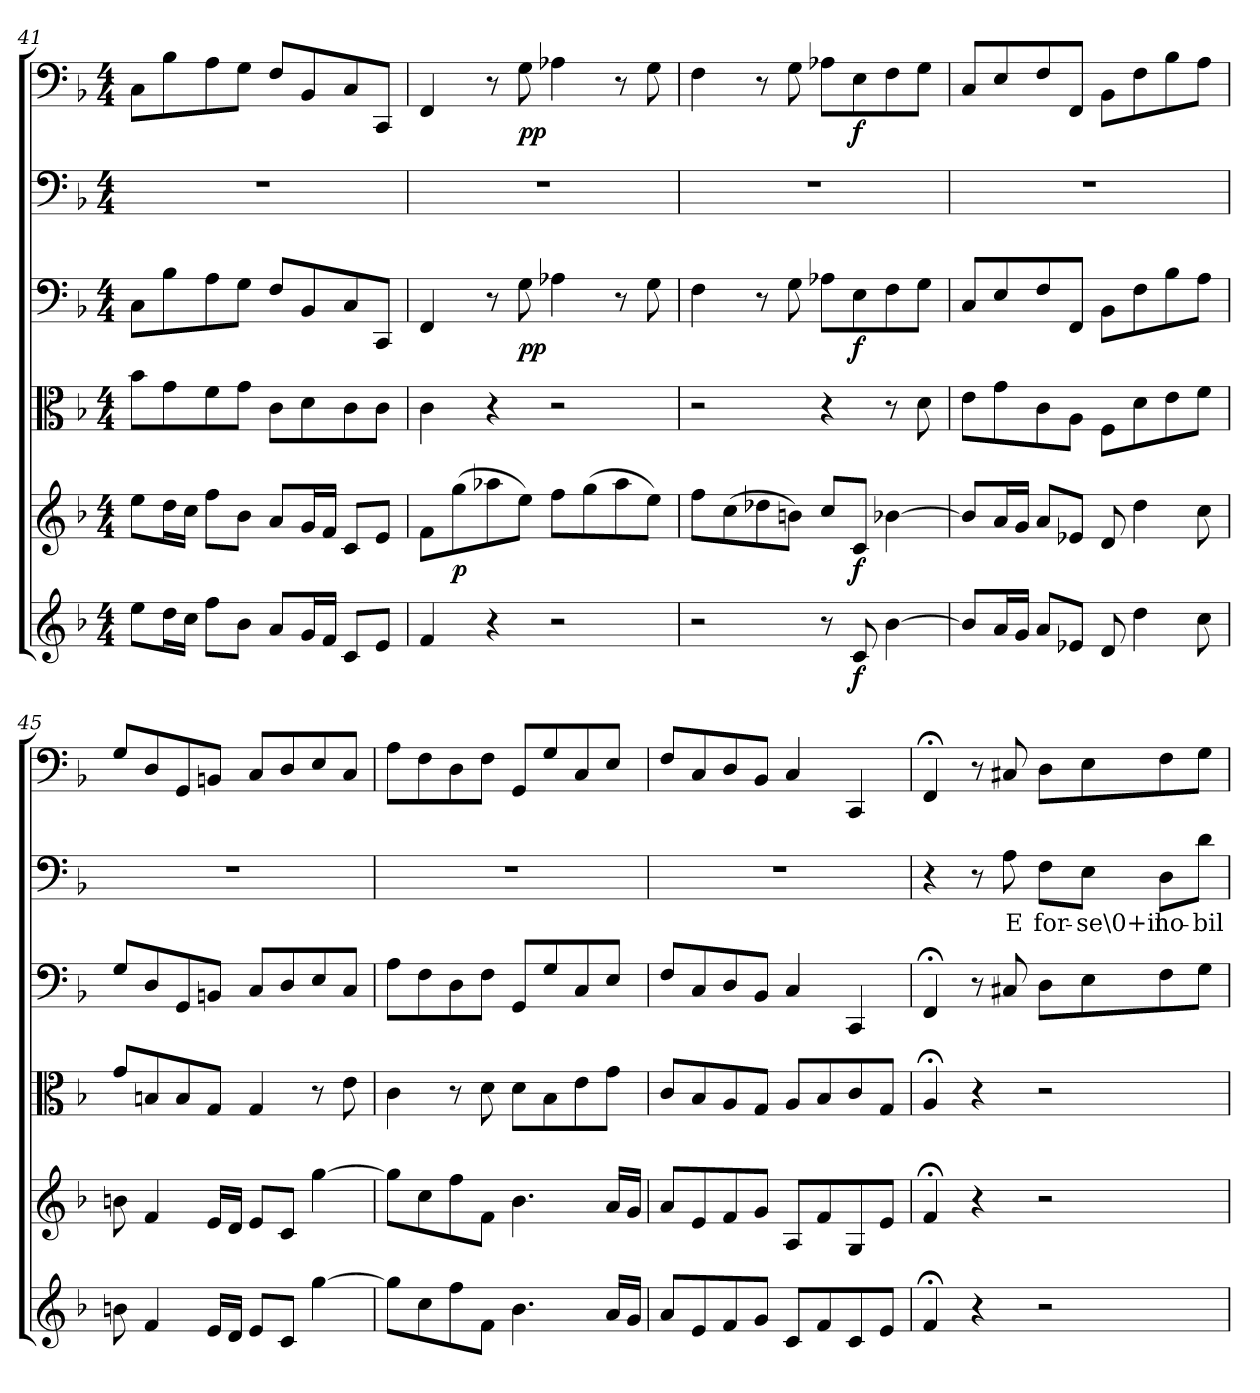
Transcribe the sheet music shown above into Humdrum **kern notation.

**kern	**dynam	**kern	**dynam	**kern	**kern	**dynam	**kern	**text	**kern	**dynam
*part6	*part6	*part5	*part5	*part4	*part3	*part3	*part2	*part2	*part1	*part1
*staff6	*staff6	*staff5	*staff5	*staff4	*staff3	*staff3	*staff2	*staff2	*staff1	*staff1
*clefG2	*	*clefG2	*	*clefC3	*clefF4	*	*clefF4	*	*clefF4	*
*k[b-]	*	*k[b-]	*	*k[b-]	*k[b-]	*	*k[b-]	*	*k[b-]	*
*F:	*	*F:	*	*F:	*F:	*	*F:	*	*F:	*
*M4/4	*	*M4/4	*	*M4/4	*M4/4	*	*M4/4	*	*M4/4	*
=41	=41	=41	=41	=41	=41	=41	=41	=41	=41	=41
8ee\L	.	8ee\L	.	8b-\L	8C\L	.	1r	.	8C\L	.
16dd\L	.	16dd\L	.	8g\	8B-\	.	.	.	8B-\	.
16cc\JJ	.	16cc\JJ	.	.	.	.	.	.	.	.
8ff\L	.	8ff\L	.	8f\	8A\	.	.	.	8A\	.
8b-\J	.	8b-\J	.	8g\J	8G\J	.	.	.	8G\J	.
8a/L	.	8a/L	.	8c\L	8F/L	.	.	.	8F/L	.
16g/L	.	16g/L	.	8d\	8BB-/	.	.	.	8BB-/	.
16f/JJ	.	16f/JJ	.	.	.	.	.	.	.	.
8c/L	.	8c/L	.	8c\	8C/	.	.	.	8C/	.
8e/J	.	8e/J	.	8c\J	8CC/J	.	.	.	8CC/J	.
=42	=42	=42	=42	=42	=42	=42	=42	=42	=42	=42
4f/	.	8f\L	.	4c\	4FF/	.	1r	.	4FF/	.
.	.	(8gg\	p	.	.	.	.	.	.	.
4r	.	8aa-X\	.	4r	8r	.	.	.	8r	.
.	.	8ee\J)	.	.	8G\	pp	.	.	8G\	pp
2r	.	8ff\L	.	2r	4A-X\	.	.	.	4A-X\	.
.	.	(8gg\	.	.	.	.	.	.	.	.
.	.	8aa-\	.	.	8r	.	.	.	8r	.
.	.	8ee\J)	.	.	8G\	.	.	.	8G\	.
=43	=43	=43	=43	=43	=43	=43	=43	=43	=43	=43
2r	.	8ff\L	.	2r	4F\	.	1r	.	4F\	.
.	.	(8cc\	.	.	.	.	.	.	.	.
.	.	8dd-X\	.	.	8r	.	.	.	8r	.
.	.	8bn\J)	.	.	8G\	.	.	.	8G\	.
8r	.	8cc/L	.	4r	8A-X\L	.	.	.	8A-X\L	.
8c/	f	8c/J	f	.	8E\	f	.	.	8E\	f
[4b-\	.	[4b-X\	.	8r	8F\	.	.	.	8F\	.
.	.	.	.	8d\	8G\J	.	.	.	8G\J	.
=44	=44	=44	=44	=44	=44	=44	=44	=44	=44	=44
8b-/L]	.	8b-/L]	.	8e\L	8C/L	.	1r	.	8C/L	.
16a/L	.	16a/L	.	8g\	8E/	.	.	.	8E/	.
16g/JJ	.	16g/JJ	.	.	.	.	.	.	.	.
8a/L	.	8a/L	.	8c\	8F/	.	.	.	8F/	.
8e-X/J	.	8e-X/J	.	8A\J	8FF/J	.	.	.	8FF/J	.
8d/	.	8d/	.	8F\L	8BB-\L	.	.	.	8BB-\L	.
4dd\	.	4dd\	.	8d\	8F\	.	.	.	8F\	.
.	.	.	.	8e\	8B-\	.	.	.	8B-\	.
8cc\	.	8cc\	.	8f\J	8A\J	.	.	.	8A\J	.
=45	=45	=45	=45	=45	=45	=45	=45	=45	=45	=45
8bn\	.	8bn\	.	8g/L	8G/L	.	1r	.	8G/L	.
4f/	.	4f/	.	8Bn/	8D/	.	.	.	8D/	.
.	.	.	.	8B/	8GG/	.	.	.	8GG/	.
16e/LL	.	16e/LL	.	8G/J	8BBn/J	.	.	.	8BBn/J	.
16d/JJ	.	16d/JJ	.	.	.	.	.	.	.	.
8e/L	.	8e/L	.	4G/	8C/L	.	.	.	8C/L	.
8c/J	.	8c/J	.	.	8D/	.	.	.	8D/	.
[4gg\	.	[4gg\	.	8r	8E/	.	.	.	8E/	.
.	.	.	.	8e\	8C/J	.	.	.	8C/J	.
=46	=46	=46	=46	=46	=46	=46	=46	=46	=46	=46
8gg\L]	.	8gg\L]	.	4c\	8A\L	.	1r	.	8A\L	.
8cc\	.	8cc\	.	.	8F\	.	.	.	8F\	.
8ff\	.	8ff\	.	8r	8D\	.	.	.	8D\	.
8f\J	.	8f\J	.	8d\	8F\J	.	.	.	8F\J	.
4.b-\	.	4.b-\	.	8d\L	8GG/L	.	.	.	8GG/L	.
.	.	.	.	8B-\	8G/	.	.	.	8G/	.
.	.	.	.	8e\	8C/	.	.	.	8C/	.
16a/LL	.	16a/LL	.	8g\J	8E/J	.	.	.	8E/J	.
16g/JJ	.	16g/JJ	.	.	.	.	.	.	.	.
=47	=47	=47	=47	=47	=47	=47	=47	=47	=47	=47
8a/L	.	8a/L	.	8c/L	8F/L	.	1r	.	8F/L	.
8e/	.	8e/	.	8B-/	8C/	.	.	.	8C/	.
8f/	.	8f/	.	8A/	8D/	.	.	.	8D/	.
8g/J	.	8g/J	.	8G/J	8BB-/J	.	.	.	8BB-/J	.
8c/L	.	8A/L	.	8A/L	4C/	.	.	.	4C/	.
8f/	.	8f/	.	8B-/	.	.	.	.	.	.
8c/	.	8G/	.	8c/	4CC/	.	.	.	4CC/	.
8e/J	.	8e/J	.	8G/J	.	.	.	.	.	.
=48	=48	=48	=48	=48	=48	=48	=48	=48	=48	=48
4f;</	.	4f;</	.	4A;</	4FF;</	.	4r	.	4FF;</	.
4r	.	4r	.	4r	8r	.	8r	.	8r	.
.	.	.	.	.	8C#X/	.	8A\	E	8C#X/	.
2r	.	2r	.	2r	8D\L	.	8F\L	for-	8D\L	.
.	.	.	.	.	8E\	.	8E\J	-se\0+il	8E\	.
.	.	.	.	.	8F\	.	8D\L	no-	8F\	.
.	.	.	.	.	8G\J	.	8d\J	-bil	8G\J	.
=	=	=	=	=	=	=	=	=	=	=
*-	*-	*-	*-	*-	*-	*-	*-	*-	*-	*-
